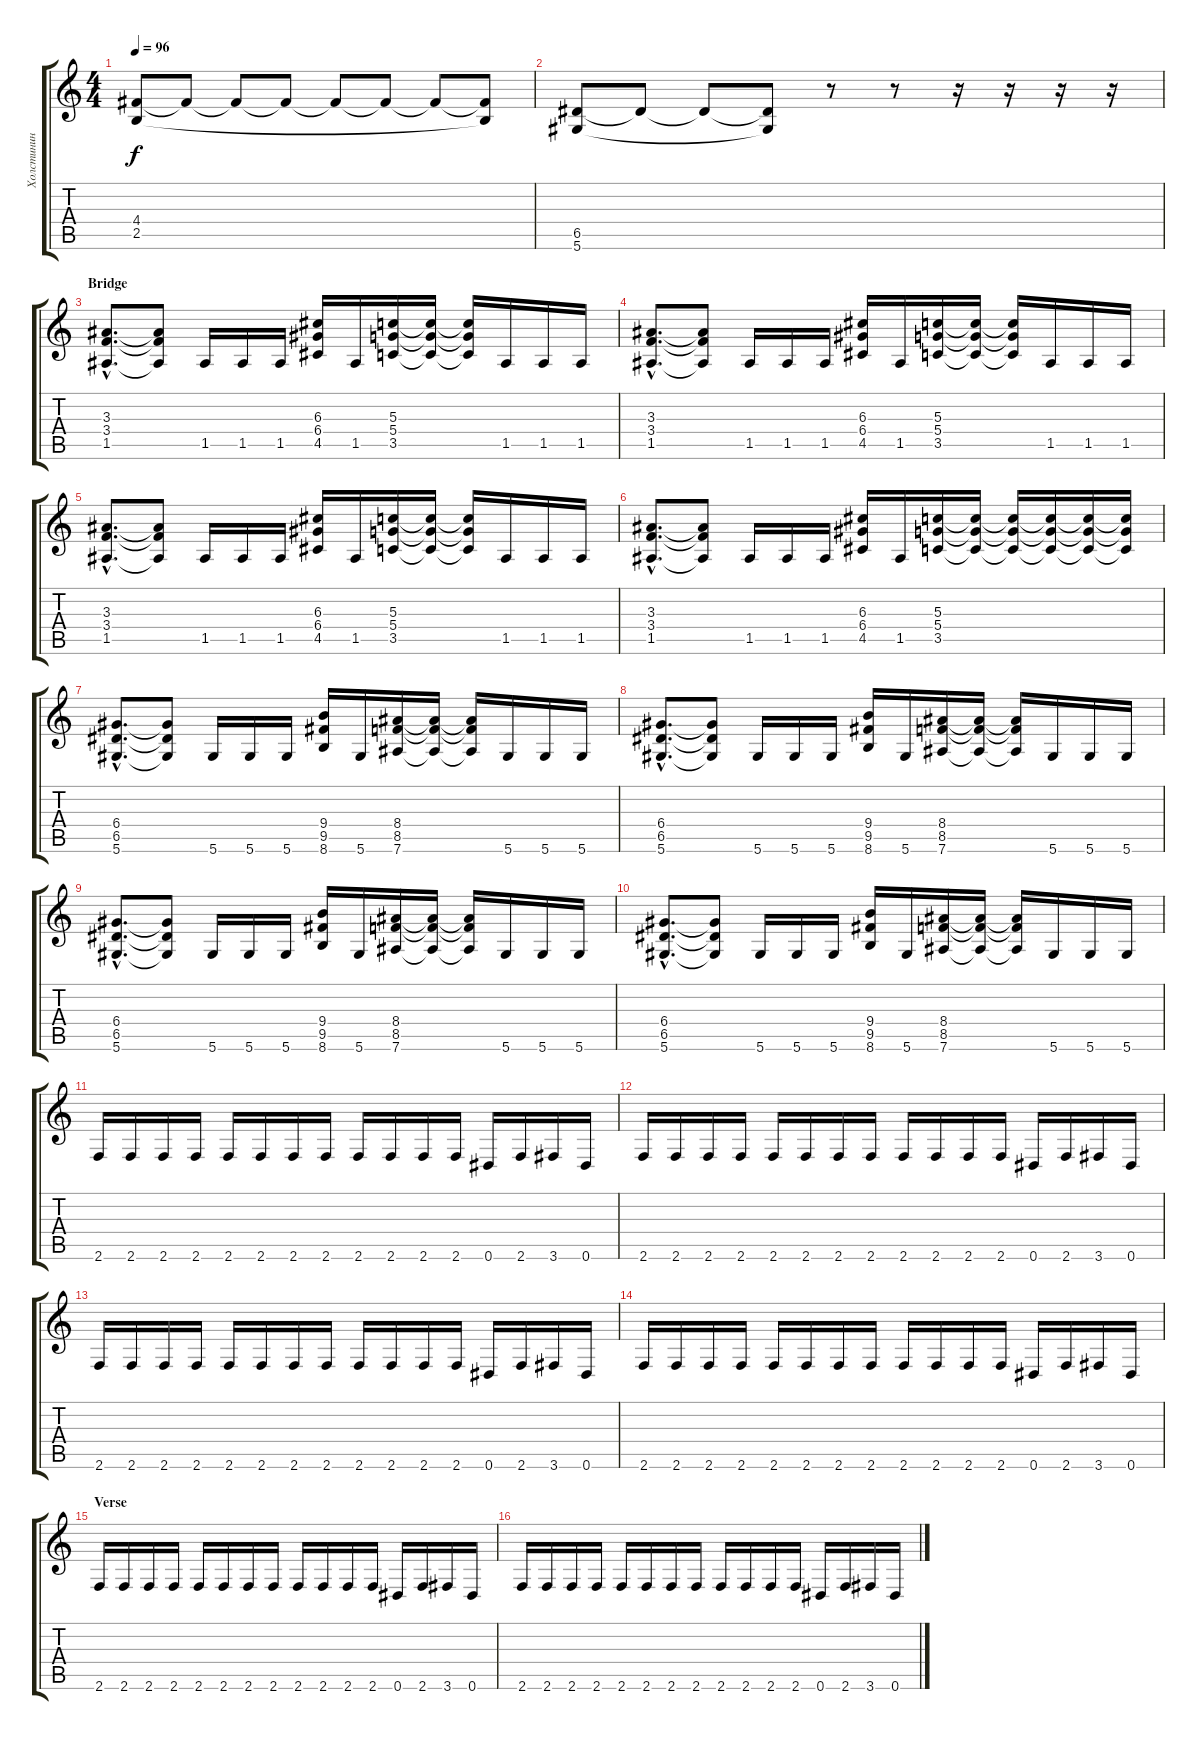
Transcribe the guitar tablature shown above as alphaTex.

\track ("Холстинин (Guitar 2)" "Холстинин ") {instrument distortionguitar}
\staff {score tabs}
\tuning (E4 B3 G3 D3 A2 Eb2) {hide}
\ts (4 4)
\tempo 96
\clef g2
\ks c
(4.4 2.5).8{dy f} 4.4{t}.8 4.4{t}.8 4.4{t}.8 4.4{t}.8 4.4{t}.8 4.4{t}.8 (4.4{t} 2.5{t}).8 |
(6.5 5.6).8 6.5{t}.8 6.5{t}.8 (6.5{t} 5.6{t}).8 r.8 r.8 r.16 r.16 r.16 r.16 |
\section ("" "Bridge")
(3.3{hac} 3.4{hac} 1.5{hac}).8{d} (3.3{t} 3.4{t} 1.5{t}).8 1.5.16 1.5.16 1.5.16 (6.3 6.4 4.5).16 1.5.16 (5.3 5.4 3.5).16 (5.3{t} 5.4{t} 3.5{t}).16 (5.3{t} 5.4{t} 3.5{t}).16 1.5.16 1.5.16 1.5.16 |
(3.3{hac} 3.4{hac} 1.5{hac}).8{d} (3.3{t} 3.4{t} 1.5{t}).8 1.5.16 1.5.16 1.5.16 (6.3 6.4 4.5).16 1.5.16 (5.3 5.4 3.5).16 (5.3{t} 5.4{t} 3.5{t}).16 (5.3{t} 5.4{t} 3.5{t}).16 1.5.16 1.5.16 1.5.16 |
(3.3{hac} 3.4{hac} 1.5{hac}).8{d} (3.3{t} 3.4{t} 1.5{t}).8 1.5.16 1.5.16 1.5.16 (6.3 6.4 4.5).16 1.5.16 (5.3 5.4 3.5).16 (5.3{t} 5.4{t} 3.5{t}).16 (5.3{t} 5.4{t} 3.5{t}).16 1.5.16 1.5.16 1.5.16 |
(3.3{hac} 3.4{hac} 1.5{hac}).8{d} (3.3{t} 3.4{t} 1.5{t}).8 1.5.16 1.5.16 1.5.16 (6.3 6.4 4.5).16 1.5.16 (5.3 5.4 3.5).16 (5.3{t} 5.4{t} 3.5{t}).16 (5.3{t} 5.4{t} 3.5{t}).16 (5.3{t} 5.4{t} 3.5{t}).16 (5.3{t} 5.4{t} 3.5{t}).16 (5.3{t} 5.4{t} 3.5{t}).16 |
(6.4{hac} 6.5{hac} 5.6{hac}).8{d} (6.4{t} 6.5{t} 5.6{t}).8 5.6.16 5.6.16 5.6.16 (9.4 9.5 8.6).16 5.6.16 (8.4 8.5 7.6).16 (8.4{t} 8.5{t} 7.6{t}).16 (8.4{t} 8.5{t} 7.6{t}).16 5.6.16 5.6.16 5.6.16 |
(6.4{hac} 6.5{hac} 5.6{hac}).8{d} (6.4{t} 6.5{t} 5.6{t}).8 5.6.16 5.6.16 5.6.16 (9.4 9.5 8.6).16 5.6.16 (8.4 8.5 7.6).16 (8.4{t} 8.5{t} 7.6{t}).16 (8.4{t} 8.5{t} 7.6{t}).16 5.6.16 5.6.16 5.6.16 |
(6.4{hac} 6.5{hac} 5.6{hac}).8{d} (6.4{t} 6.5{t} 5.6{t}).8 5.6.16 5.6.16 5.6.16 (9.4 9.5 8.6).16 5.6.16 (8.4 8.5 7.6).16 (8.4{t} 8.5{t} 7.6{t}).16 (8.4{t} 8.5{t} 7.6{t}).16 5.6.16 5.6.16 5.6.16 |
(6.4{hac} 6.5{hac} 5.6{hac}).8{d} (6.4{t} 6.5{t} 5.6{t}).8 5.6.16 5.6.16 5.6.16 (9.4 9.5 8.6).16 5.6.16 (8.4 8.5 7.6).16 (8.4{t} 8.5{t} 7.6{t}).16 (8.4{t} 8.5{t} 7.6{t}).16 5.6.16 5.6.16 5.6.16 |
2.6.16 2.6.16 2.6.16 2.6.16 2.6.16 2.6.16 2.6.16 2.6.16 2.6.16 2.6.16 2.6.16 2.6.16 0.6.16 2.6.16 3.6.16 0.6.16 |
2.6.16 2.6.16 2.6.16 2.6.16 2.6.16 2.6.16 2.6.16 2.6.16 2.6.16 2.6.16 2.6.16 2.6.16 0.6.16 2.6.16 3.6.16 0.6.16 |
2.6.16 2.6.16 2.6.16 2.6.16 2.6.16 2.6.16 2.6.16 2.6.16 2.6.16 2.6.16 2.6.16 2.6.16 0.6.16 2.6.16 3.6.16 0.6.16 |
2.6.16 2.6.16 2.6.16 2.6.16 2.6.16 2.6.16 2.6.16 2.6.16 2.6.16 2.6.16 2.6.16 2.6.16 0.6.16 2.6.16 3.6.16 0.6.16 |
\section ("" "Verse")
2.6.16 2.6.16 2.6.16 2.6.16 2.6.16 2.6.16 2.6.16 2.6.16 2.6.16 2.6.16 2.6.16 2.6.16 0.6.16 2.6.16 3.6.16 0.6.16 |
2.6.16 2.6.16 2.6.16 2.6.16 2.6.16 2.6.16 2.6.16 2.6.16 2.6.16 2.6.16 2.6.16 2.6.16 0.6.16 2.6.16 3.6.16 0.6.16
